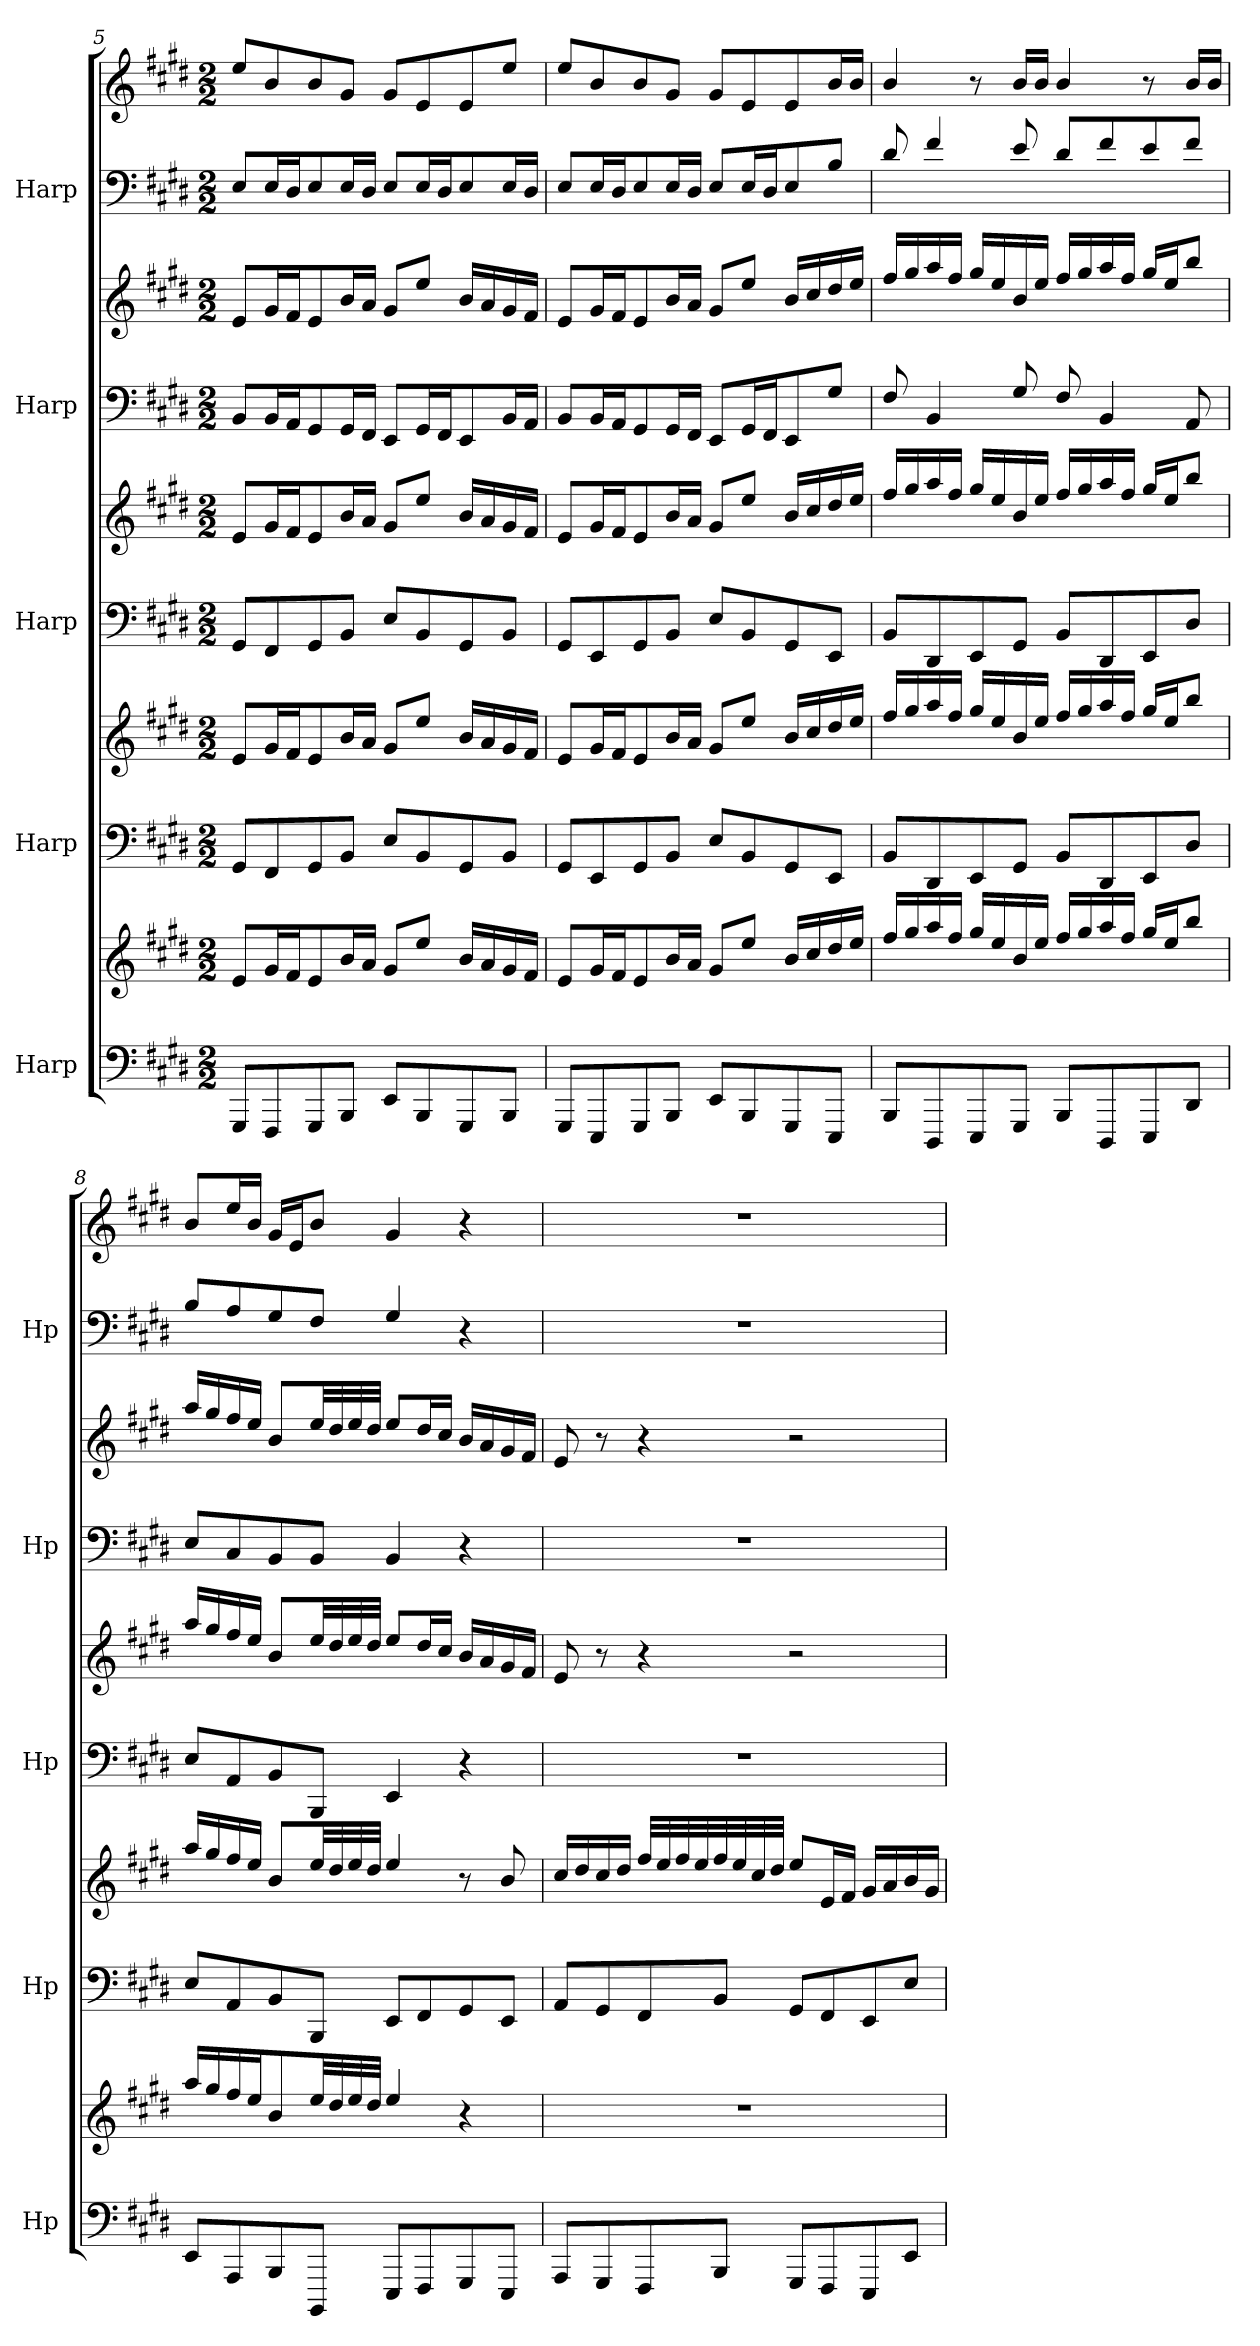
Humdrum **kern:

**kern	**kern	**kern	**kern	**kern	**kern	**kern	**kern	**kern	**kern
*part5	*part5	*part4	*part4	*part3	*part3	*part2	*part2	*part1	*part1
*staff10	*staff9	*staff8	*staff7	*staff6	*staff5	*staff4	*staff3	*staff2	*staff1
*I"Harp	*	*I"Harp	*	*I"Harp	*	*I"Harp	*	*I"Harp	*
*I'Hp	*	*I'Hp	*	*I'Hp	*	*I'Hp	*	*I'Hp	*
!!LO:PB:g=z
*clefF4	*clefG2	*clefF4	*clefG2	*clefF4	*clefG2	*clefF4	*clefG2	*clefF4	*clefG2
*k[f#c#g#d#]	*k[f#c#g#d#]	*k[f#c#g#d#]	*k[f#c#g#d#]	*k[f#c#g#d#]	*k[f#c#g#d#]	*k[f#c#g#d#]	*k[f#c#g#d#]	*k[f#c#g#d#]	*k[f#c#g#d#]
*M2/2	*M2/2	*M2/2	*M2/2	*M2/2	*M2/2	*M2/2	*M2/2	*M2/2	*M2/2
=5	=5	=5	=5	=5	=5	=5	=5	=5	=5
8GGG#/L	8e/L	8GG#/L	8e/L	8GG#/L	8e/L	8BB/L	8e/L	8E/L	8ee/L
8FFF#/	16g#/L	8FF#/	16g#/L	8FF#/	16g#/L	16BB/L	16g#/L	16E/L	8b/
.	16f#/J	.	16f#/J	.	16f#/J	16AA/J	16f#/J	16D#/J	.
8GGG#/	8e/	8GG#/	8e/	8GG#/	8e/	8GG#/	8e/	8E/	8b/
8BBB/J	16b/L	8BB/J	16b/L	8BB/J	16b/L	16GG#/L	16b/L	16E/L	8g#/J
.	16a/JJ	.	16a/JJ	.	16a/JJ	16FF#/JJ	16a/JJ	16D#/JJ	.
8EE/L	8g#/L	8E/L	8g#/L	8E/L	8g#/L	8EE/L	8g#/L	8E/L	8g#/L
8BBB/	8ee/J	8BB/	8ee/J	8BB/	8ee/J	16GG#/L	8ee/J	16E/L	8e/
.	.	.	.	.	.	16FF#/J	.	16D#/J	.
8GGG#/	16b/LL	8GG#/	16b/LL	8GG#/	16b/LL	8EE/	16b/LL	8E/	8e/
.	16a/	.	16a/	.	16a/	.	16a/	.	.
8BBB/J	16g#/	8BB/J	16g#/	8BB/J	16g#/	16BB/L	16g#/	16E/L	8ee/J
.	16f#/JJ	.	16f#/JJ	.	16f#/JJ	16AA/JJ	16f#/JJ	16D#/JJ	.
=6	=6	=6	=6	=6	=6	=6	=6	=6	=6
8GGG#/L	8e/L	8GG#/L	8e/L	8GG#/L	8e/L	8BB/L	8e/L	8E/L	8ee/L
8EEE/	16g#/L	8EE/	16g#/L	8EE/	16g#/L	16BB/L	16g#/L	16E/L	8b/
.	16f#/J	.	16f#/J	.	16f#/J	16AA/J	16f#/J	16D#/J	.
8GGG#/	8e/	8GG#/	8e/	8GG#/	8e/	8GG#/	8e/	8E/	8b/
8BBB/J	16b/L	8BB/J	16b/L	8BB/J	16b/L	16GG#/L	16b/L	16E/L	8g#/J
.	16a/JJ	.	16a/JJ	.	16a/JJ	16FF#/JJ	16a/JJ	16D#/JJ	.
8EE/L	8g#/L	8E/L	8g#/L	8E/L	8g#/L	8EE/L	8g#/L	8E/L	8g#/L
8BBB/	8ee/J	8BB/	8ee/J	8BB/	8ee/J	16GG#/L	8ee/J	16E/L	8e/
.	.	.	.	.	.	16FF#/J	.	16D#/J	.
8GGG#/	16b/LL	8GG#/	16b/LL	8GG#/	16b/LL	8EE/	16b/LL	8E/	8e/
.	16cc#/	.	16cc#/	.	16cc#/	.	16cc#/	.	.
8EEE/J	16dd#/	8EE/J	16dd#/	8EE/J	16dd#/	8G#/J	16dd#/	8B/J	16b/L
.	16ee/JJ	.	16ee/JJ	.	16ee/JJ	.	16ee/JJ	.	16b/JJ
!!LO:PB:g=z
=7	=7	=7	=7	=7	=7	=7	=7	=7	=7
8BBB/L	16ff#/LL	8BB/L	16ff#/LL	8BB/L	16ff#/LL	8F#/	16ff#/LL	8d#/	4b/
.	16gg#/	.	16gg#/	.	16gg#/	.	16gg#/	.	.
8DDD#/	16aa/	8DD#/	16aa/	8DD#/	16aa/	4BB/	16aa/	4f#/	.
.	16ff#/JJ	.	16ff#/JJ	.	16ff#/JJ	.	16ff#/JJ	.	.
8EEE/	16gg#/LL	8EE/	16gg#/LL	8EE/	16gg#/LL	.	16gg#/LL	.	8r
.	16ee/	.	16ee/	.	16ee/	.	16ee/	.	.
8GGG#/J	16b/	8GG#/J	16b/	8GG#/J	16b/	8G#/	16b/	8e/	16b/LL
.	16ee/JJ	.	16ee/JJ	.	16ee/JJ	.	16ee/JJ	.	16b/JJ
8BBB/L	16ff#/LL	8BB/L	16ff#/LL	8BB/L	16ff#/LL	8F#/	16ff#/LL	8d#/L	4b/
.	16gg#/	.	16gg#/	.	16gg#/	.	16gg#/	.	.
8DDD#/	16aa/	8DD#/	16aa/	8DD#/	16aa/	4BB/	16aa/	8f#/	.
.	16ff#/JJ	.	16ff#/JJ	.	16ff#/JJ	.	16ff#/JJ	.	.
8EEE/	16gg#/LL	8EE/	16gg#/LL	8EE/	16gg#/LL	.	16gg#/LL	8e/	8r
.	16ee/J	.	16ee/J	.	16ee/J	.	16ee/J	.	.
8DD#/J	8bb/J	8D#/J	8bb/J	8D#/J	8bb/J	8AA/	8bb/J	8f#/J	16b/LL
.	.	.	.	.	.	.	.	.	16b/JJ
=8	=8	=8	=8	=8	=8	=8	=8	=8	=8
8EE/L	16aa/LL	8E/L	16aa/LL	8E/L	16aa/LL	8E/L	16aa/LL	8B/L	8b/L
.	16gg#/	.	16gg#/	.	16gg#/	.	16gg#/	.	.
8AAA/	16ff#/	8AA/	16ff#/	8AA/	16ff#/	8C#/	16ff#/	8A/	16ee/L
.	16ee/J	.	16ee/JJ	.	16ee/JJ	.	16ee/JJ	.	16b/JJ
8BBB/	8b/	8BB/	8b/L	8BB/	8b/L	8BB/	8b/L	8G#/	16g#/LL
.	.	.	.	.	.	.	.	.	16e/J
8BBBB/J	32ee/LL	8BBB/J	32ee/LL	8BBB/J	32ee/LL	8BB/J	32ee/LL	8F#/J	8b/J
.	32dd#/	.	32dd#/	.	32dd#/	.	32dd#/	.	.
.	32ee/	.	32ee/	.	32ee/	.	32ee/	.	.
.	32dd#/JJJ	.	32dd#/JJJ	.	32dd#/JJJ	.	32dd#/JJJ	.	.
8EEE/L	4ee/	8EE/L	4ee/	4EE/	8ee/L	4BB/	8ee/L	4G#/	4g#/
8FFF#/	.	8FF#/	.	.	16dd#/L	.	16dd#/L	.	.
.	.	.	.	.	16cc#/JJ	.	16cc#/JJ	.	.
8GGG#/	4r	8GG#/	8r	4r	16b/LL	4r	16b/LL	4r	4r
.	.	.	.	.	16a/	.	16a/	.	.
8EEE/J	.	8EE/J	8b/	.	16g#/	.	16g#/	.	.
.	.	.	.	.	16f#/JJ	.	16f#/JJ	.	.
!!LO:PB:g=z
=9	=9	=9	=9	=9	=9	=9	=9	=9	=9
8AAA/L	1r	8AA/L	16cc#/LL	1r	8e/	1r	8e/	1r	1r
.	.	.	16dd#/	.	.	.	.	.	.
8GGG#/	.	8GG#/	16cc#/	.	8r	.	8r	.	.
.	.	.	16dd#/JJ	.	.	.	.	.	.
8FFF#/	.	8FF#/	32ff#/LLL	.	4r	.	4r	.	.
.	.	.	32ee/	.	.	.	.	.	.
.	.	.	32ff#/	.	.	.	.	.	.
.	.	.	32ee/	.	.	.	.	.	.
8BBB/J	.	8BB/J	32ff#/	.	.	.	.	.	.
.	.	.	32ee/	.	.	.	.	.	.
.	.	.	32cc#/	.	.	.	.	.	.
.	.	.	32dd#/JJJ	.	.	.	.	.	.
8GGG#/L	.	8GG#/L	8ee/L	.	2r	.	2r	.	.
8FFF#/	.	8FF#/	16e/L	.	.	.	.	.	.
.	.	.	16f#/JJ	.	.	.	.	.	.
8EEE/	.	8EE/	16g#/LL	.	.	.	.	.	.
.	.	.	16a/	.	.	.	.	.	.
8EE/J	.	8E/J	16b/	.	.	.	.	.	.
.	.	.	16g#/JJ	.	.	.	.	.	.
=	=	=	=	=	=	=	=	=	=
*-	*-	*-	*-	*-	*-	*-	*-	*-	*-
